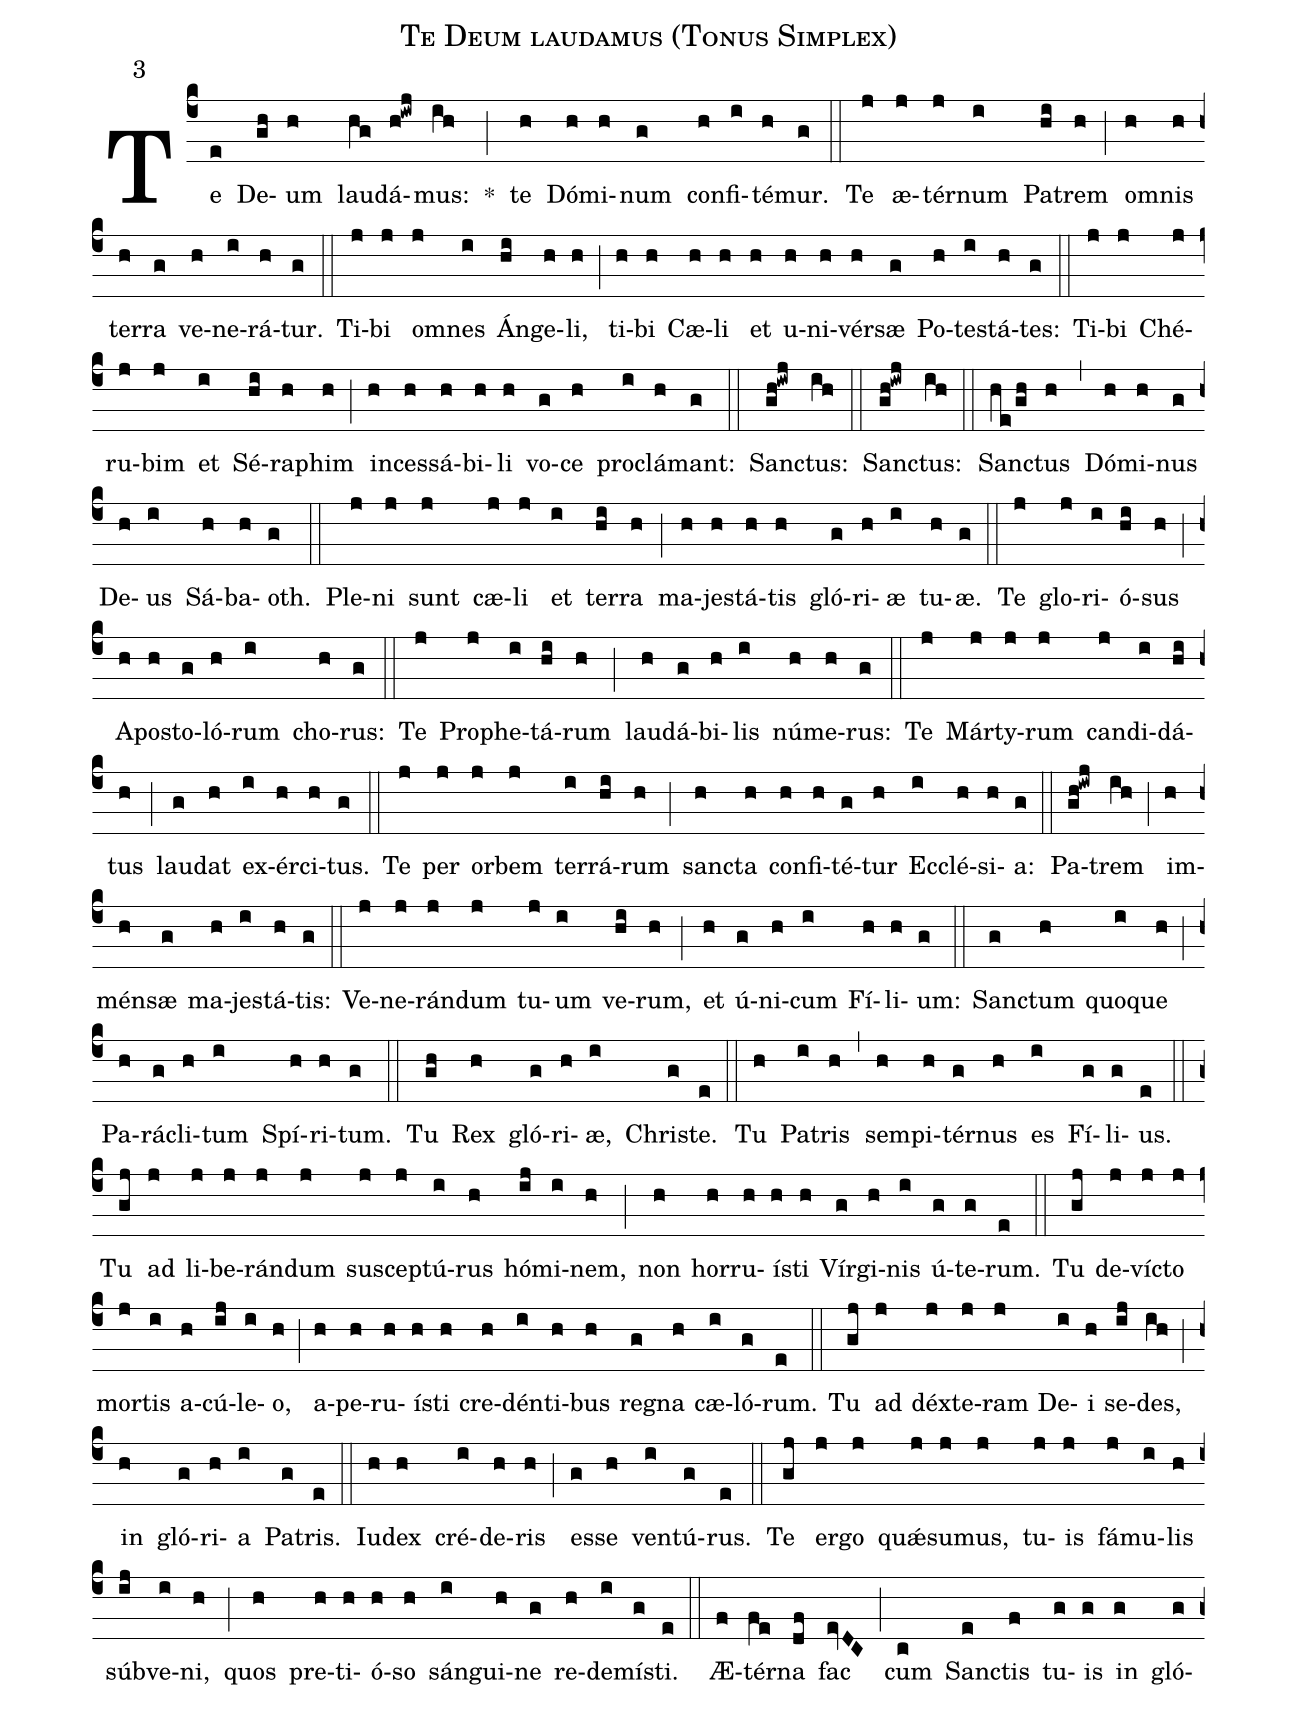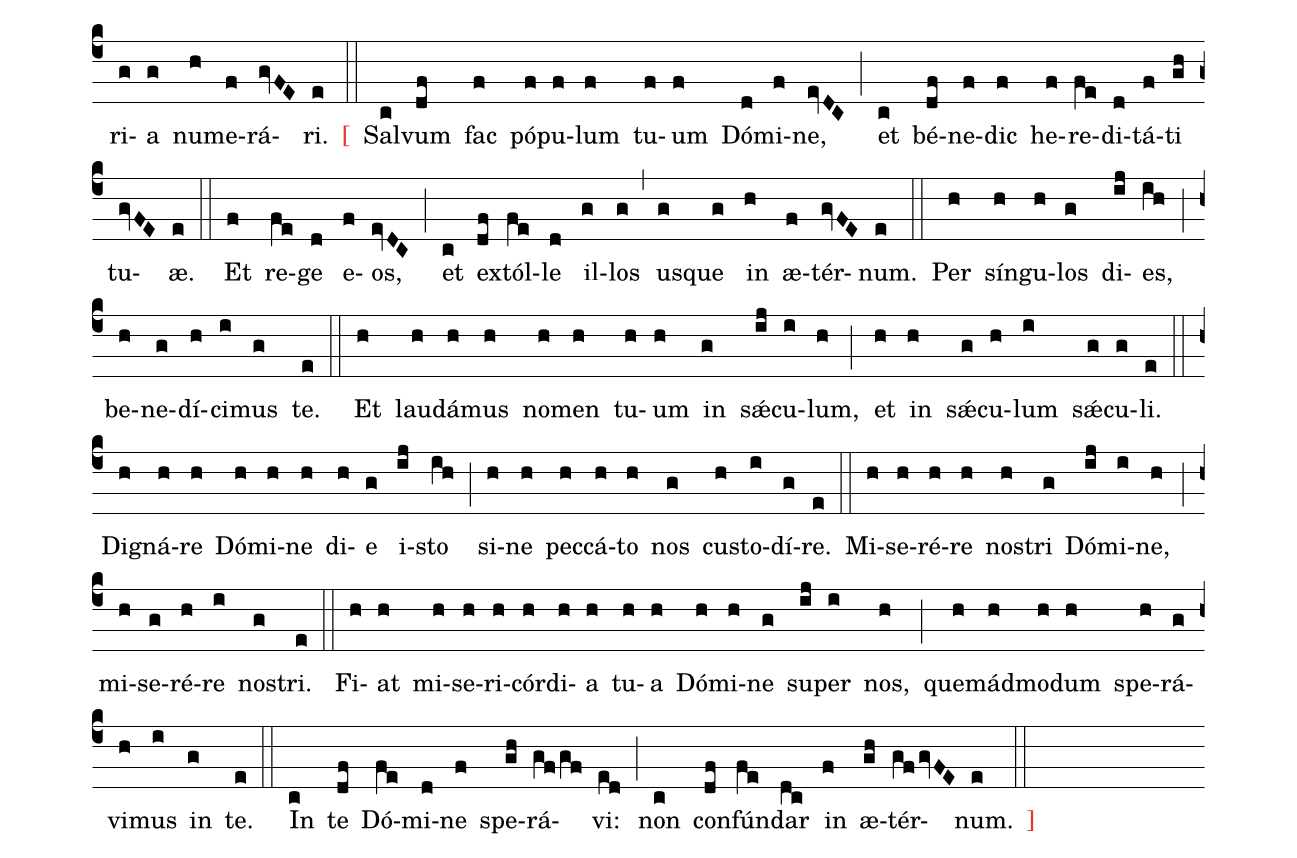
name: Te Deum laudamus (Tonus Simplex);
mode: 3;
%%
(c4)

Te(e) De(gh)um(h) lau(hg)dá(h!iwj)mus:(ih) *(;) te(h) Dó(h)mi(h)num(g) con(h)fi(i)té(h)mur.(g)

(::)

Te(j) æ(j)tér(j)num(i) Pa(hi)trem(h) (;) o(h)mnis(h) ter(h)ra(g) ve(h)ne(i)rá(h)tur.(g)

(::)

Ti(j)bi(j) o(j)mnes(i) Án(hi)ge(h)li,(h) (;) ti(h)bi(h) Cæ(h)li(h) et(h) u(h)ni(h)vér(h)sæ(g) Po(h)te(i)stá(h)tes:(g)

(::)

Ti(j)bi(j) Ché(j)ru(j)bim(j) et(i) Sé(hi)ra(h)phim(h) (;) in(h)ces(h)sá(h)bi(h)li(h) vo(g)ce(h) pro(i)clá(h)mant:(g)

(::)

San(gh!iwj)ctus:(ih) (::) San(gh!iwj)ctus:(ih) (::) San(he/gh)ctus(h) (,) Dó(h)mi(h)nus(g) De(h)us(i) Sá(h)ba(h)oth.(g)

(::)

Ple(j)ni(j) sunt(j) cæ(j)li(j) et(i) ter(hi)ra(h) (;) ma(h)jes(h)tá(h)tis(h) gló(g)ri(h)æ(i) tu(h)æ.(g)

(::)

Te(j) glo(j)ri(i)ó(hi)sus(h) (;) A(h)po(h)sto(g)ló(h)rum(i) cho(h)rus:(g)

(::)

Te(j) Pro(j)phe(i)tá(hi)rum(h) (;) lau(h)dá(g)bi(h)lis(i) nú(h)me(h)rus:(g)

(::)

Te(j) Már(j)ty(j)rum(j) can(j)di(i)dá(hi)tus(h) (;) lau(g)dat(h) ex(i)ér(h)ci(h)tus.(g)

(::)

Te(j) per(j) or(j)bem(j) ter(i)rá(hi)rum(h) (;) san(h)cta(h) con(h)fi(h)té(g)tur(h) Ec(i)clé(h)si(h)a:(g)

(::)

Pa(gh!iwj)trem(ih) (;) im(h)mén(h)sæ(g) ma(h)jes(i)tá(h)tis:(g)

(::)

Ve(j)ne(j)rán(j)dum(j) tu(j)um(i) ve(hi)rum,(h) (;) et(h) ú(g)ni(h)cum(i) Fí(h)li(h)um:(g)

(::)

San(g)ctum(h) quo(i)que(h) (;) Pa(h)rá(g)cli(h)tum(i) Spí(h)ri(h)tum.(g)

(::)

Tu(gh) Rex(h) gló(g)ri(h)æ,(i) Chri(g)ste.(e)

(::)

Tu(h) Pa(i)tris(h) (,) sem(h)pi(h)tér(g)nus(h) es(i) Fí(g)li(g)us.(e)

(::)

Tu(gj) ad(j) li(j)be(j)rán(j)dum(j) su(j)scep(j)tú(i)rus(h) hó(ij)mi(i)nem,(h) (;) non(h) hor(h)ru(h)í(h)sti(h) Vír(g)gi(h)nis(i) ú(g)te(g)rum.(e)

(::)

Tu(gj) de(j)ví(j)cto(j) mor(j)tis(i) a(h)cú(ij)le(i)o,(h) (;) a(h)pe(h)ru(h)í(h)sti(h) cre(h)dén(i)ti(h)bus(h) re(g)gna(h) cæ(i)ló(g)rum.(e)

(::)

Tu(gj) ad(j) déx(j)te(j)ram(j) De(i)i(h) se(ij)des,(ih) (;) in(h) gló(g)ri(h)a(i) Pa(g)tris.(e)

(::)

Iu(h)dex(h) cré(i)de(h)ris(h) (;) es(g)se(h) ven(i)tú(g)rus.(e)

(::)

Te(gj) er(j)go(j) quǽ(j)su(j)mus,(j) tu(j)is(j) fá(j)mu(i)lis(h) súb(ij)ve(i)ni,(h) (;) quos(h) pre(h)ti(h)ó(h)so(h) sán(i)gui(h)ne(g) re(h)de(i)mí(g)sti.(e)

(::)

Æ(f)tér(fe)na(df) fac(evDC) (;) cum(c) San(e)ctis(f) tu(g)is(g) in(g) gló(g)ri(g)a(g) nu(h)me(f)rá(gvFE)ri.(e)

<c><v>[</v></c>(::)

Sal(c)vum(df) fac(f) pó(f)pu(f)lum(f) tu(f)um(f) Dó(d)mi(f)ne,(evDC) (;) et(c) bé(df)ne(f)dic(f) he(f)re(fe)di(d)tá(f)ti(gh) tu(gvFE)æ.(e)

(::)

Et(f) re(fe)ge(d) e(f)os,(evDC) (;) et(c) ex(df)tól(fe)le(d) il(g)los(g) (,) us(g)que(g) in(h) æ(f)tér(gvFE)num.(e)

(::)

Per(h) sín(h)gu(h)los(g) di(ij)es,(ih) (;) be(h)ne(g)dí(h)ci(i)mus(g) te.(e)

(::)

Et(h) lau(h)dá(h)mus(h) no(h)men(h) tu(h)um(h) in(g) sǽ(ij)cu(i)lum,(h) (;) et(h) in(h) sǽ(g)cu(h)lum(i) sǽ(g)cu(g)li.(e)

(::)

Di(h)gná(h)re(h) Dó(h)mi(h)ne(h) di(h)e(g) i(ij)sto(ih) (;) si(h)ne(h) pec(h)cá(h)to(h) nos(g) cu(h)sto(i)dí(g)re.(e)

(::)

Mi(h)se(h)ré(h)re(h) no(h)stri(g) Dó(ij)mi(i)ne,(h) (;) mi(h)se(g)ré(h)re(i) no(g)stri.(e)

(::)

Fi(h)at(h) mi(h)se(h)ri(h)cór(h)di(h)a(h) tu(h)a(h) Dó(h)mi(h)ne(g) su(ij)per(i) nos,(h) (;) que(h)mád(h)mo(h)dum(h) spe(h)rá(g)vi(h)mus(i) in(g) te.(e)

(::)

In(c) te(df) Dó(fe)mi(d)ne(f) spe(gh)rá(gf/gf)vi:(ed) (;) non(c) con(df)fún(fe)dar(dc) in(f) æ(gh)tér(gfgvFE)num.(e)

<c><v>]</v></c>(::)
